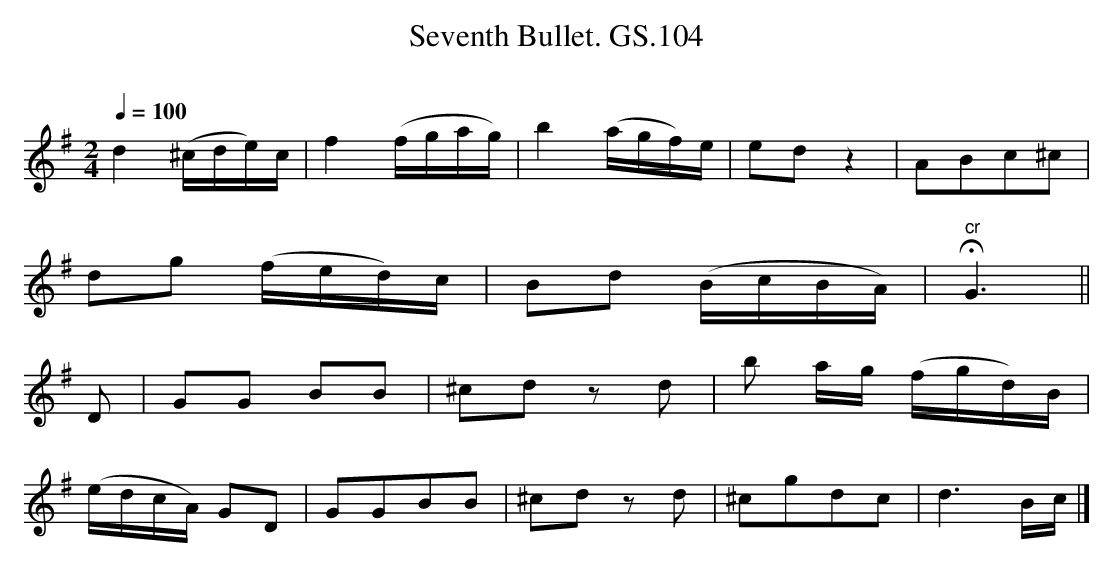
X:1
T:Seventh Bullet. GS.104
M:2/4
L:1/16
Q:1/4=100
O:
K:G major
d4 (^cde)c | f4 (fgag) | b4 (agf)e | e2d2 z4 | A2B2c2^c2 |
d2g2 (fed)c | B2d2 (BcBA) | "cr" HG6 ||
D2 | G2G2 B2B2 | ^c2d2 z2 d2 | b2 ag (fgd)B |
(edcA) G2D2 | G2G2B2B2 | ^c2d2 z2 d2 | ^c2g2d2c2 | d6 Bc |]
